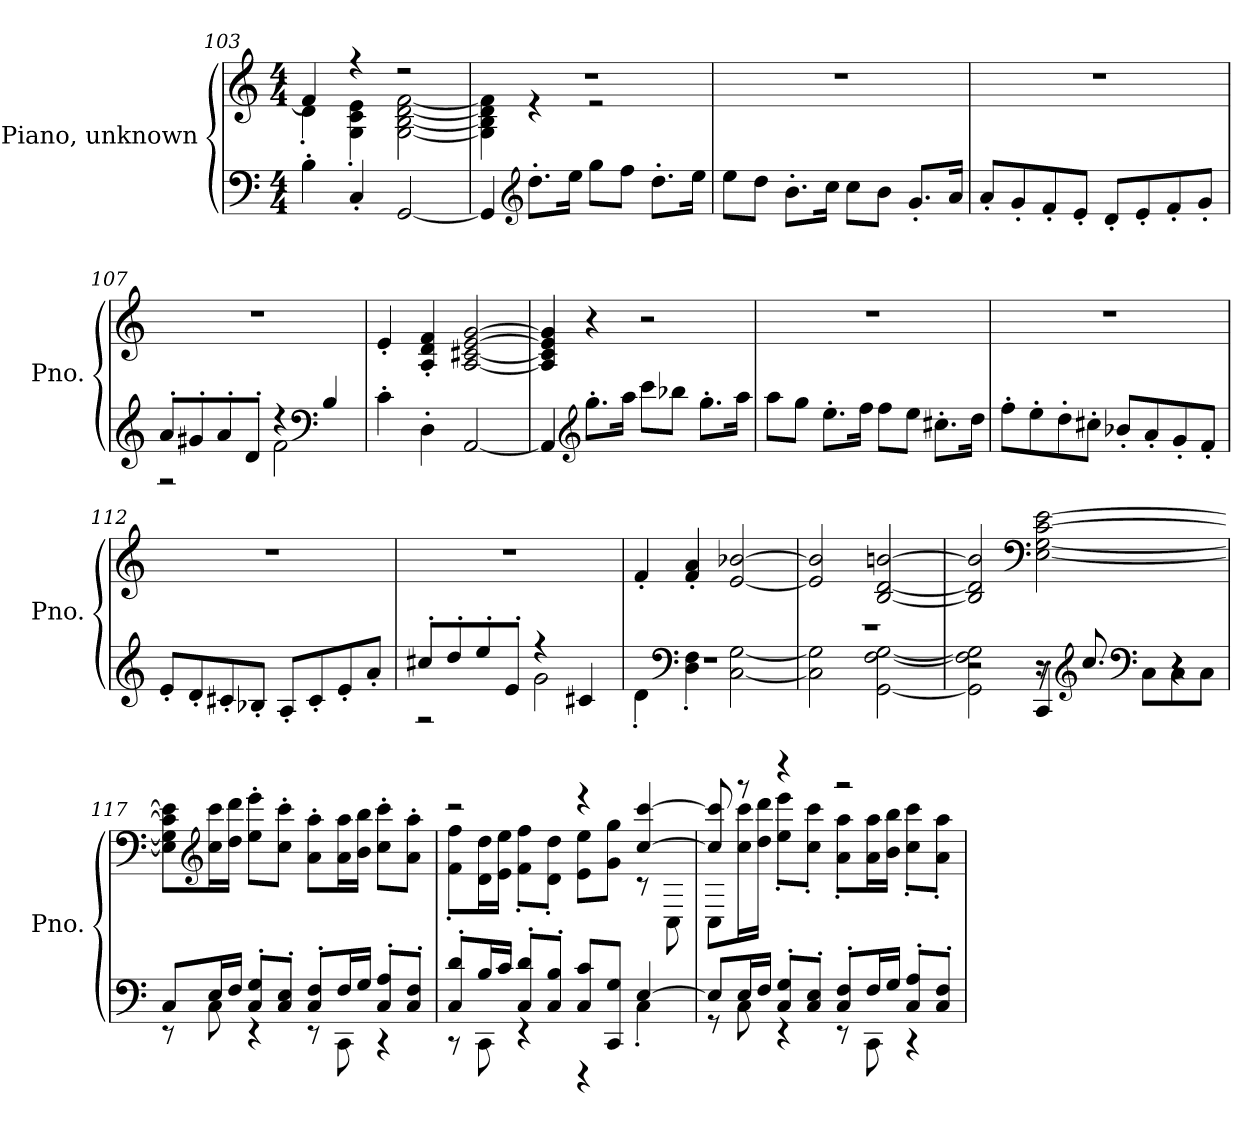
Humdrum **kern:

**kern	**kern
*part1	*part1
*staff2	*staff1
*I"Piano, unknown	*
*I'Pno.	*
*clefF4	*clefG2
*k[]	*k[]
*M4/4	*M4/4
=103	=103
*	*^
4B'\	4f/]	4d'\
4C'/	4r	4G\' 4c\' 4e\'
[2GG/	2r	[2G\ [2B\ [2d\ [2f\
=104	=104	=104
4GG/]	1r	4G\] 4B\] 4d\] 4f\]
*clefG2	*	*
8.dd'\L	.	4r
16ee\Jk	.	.
8gg\L	.	2r
8ff\J	.	.
8.dd'\L	.	.
16ee\Jk	.	.
*	*v	*v
=105	=105
8ee\L	1r
8dd\J	.
8.b'\L	.
16cc\Jk	.
8cc\L	.
8b\J	.
8.g'/L	.
16a/Jk	.
!!LO:LB:g=z
=106	=106
8a'/L	1r
8g'/	.
8f'/	.
8e'/J	.
8d'/L	.
8e'/	.
8f'/	.
8g'/J	.
=107	=107
*^	*
8a'/L	2r	1r
8g#X'/	.	.
8a'/	.	.
8d'/J	.	.
4r	2f\	.
*clefF4	*	*
4B/	.	.
*v	*v	*
=108	=108
4c'\	4e'/
4D'\	4A/' 4d/' 4f/'
[2AA/	[2A/ [2c#X/ [2e/ [2g/
=109	=109
4AA/]	4A/] 4c#/] 4e/] 4g/]
*clefG2	*
8.gg'\L	4r
16aa\Jk	.
8ccc\L	2r
8bb-X\J	.
8.gg'\L	.
16aa\Jk	.
=110	=110
8aa\L	1r
8gg\J	.
8.ee'\L	.
16ff\Jk	.
8ff\L	.
8ee\J	.
8.cc#X'\L	.
16dd\Jk	.
!!LO:LB:g=z
=111	=111
8ff'\L	1r
8ee'\	.
8dd'\	.
8cc#X'\J	.
8b-X'/L	.
8a'/	.
8g'/	.
8f'/J	.
=112	=112
8e'/L	1r
8d'/	.
8c#X'/	.
8B-X'/J	.
8A'/L	.
8c#'/	.
8e'/	.
8a'/J	.
=113	=113
*^	*
8cc#X'/L	2r	1r
8dd'/	.	.
8ee'/	.	.
8e'/J	.	.
4r	2g\	.
4c#X/	.	.
=114	=114	=114
1r	4d'\	4f'/
*clefF4	*	*
.	4D\' 4F\'	4f/' 4a/'
.	[2C\ [2G\	[2e/ [2b-X/
=115	=115	=115
1r	2C\] 2G\]	2e/] 2b-/]
.	[2GG\ [2F\ [2G\	[2B/ [2d/ [2bn/
!!LO:LB:g=z
=116	=116	=116
*	*^	*
2r	2GG\] 2F\] 2G\]	2r	2B/] 2d/] 2b/]
*	*	*	*clefF4
16r	8r	4CC'/	[2E\ [2G\ [2c\ [2e\
*clefG2	*	*	*
8.cc/	.	.	.
*clefF4	*	*	*
.	8C\L	.	.
4r	8C\	4r	.
.	8C\J	.	.
*	*v	*v	*
=117	=117	=117
8C/L	8r	8E\] 8G\] 8c\] 8e\]L
*	*	*clefG2
16E/L	8C\	16cc\ 16ccc\L
16F/JJ	.	16dd\ 16ddd\JJ
8C/' 8G/'L	4r	8ee\' 8eee\'L
8C/' 8E/'J	.	8cc\' 8ccc\'J
8C/' 8F/'L	8r	8a\' 8aa\'L
16F/L	8CC\	16a\ 16aa\L
16G/JJ	.	16b\ 16bb\JJ
8C/' 8A/'L	4r	8cc\' 8ccc\'L
8C/' 8F/'J	.	8a\' 8aa\'J
=118	=118	=118
*	*	*^
8C/' 8d/'L	8r	2r	8f\' 8ff\'L
16B/L	8CC\	.	16d\ 16dd\L
16c/JJ	.	.	16e\ 16ee\JJ
8C/' 8d/'L	4r	.	8f\' 8ff\'L
8C/' 8B/'J	.	.	8d\' 8dd\'J
8C/ 8c/L	4r	4r	8e\ 8ee\L
8CC/ 8G/J	.	.	8g\ 8gg\J
[4E/	4C'\	[4cc/ [4ccc/	8r
.	.	.	8C\
!!LO:LB:g=z	!!
=119	=119	=119	=119
8E/L]	8r	8cc/] 8ccc/]	8C\L
16E/L	8C\	8r	16cc\ 16ccc\L
16F/JJ	.	.	16dd\ 16ddd\JJ
8C/' 8G/'L	4r	4r	8ee\' 8eee\'L
8C/' 8E/'J	.	.	8cc\' 8ccc\'J
8C/' 8F/'L	8r	2r	8a\' 8aa\'L
16F/L	8CC\	.	16a\ 16aa\L
16G/JJ	.	.	16b\ 16bb\JJ
8C/' 8A/'L	4r	.	8cc\' 8ccc\'L
8C/' 8F/'J	.	.	8a\' 8aa\'J
*v	*v	*	*
*	*v	*v
=	=
*-	*-
